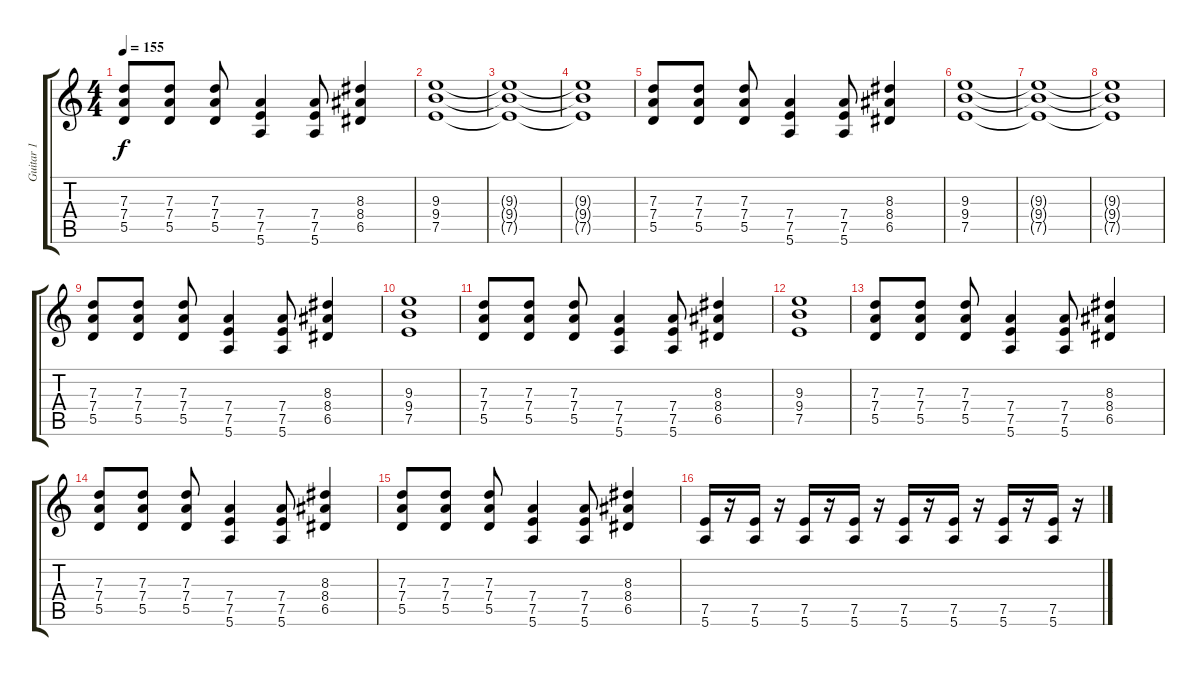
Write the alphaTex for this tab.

\track ("Guitar 1" "Guitar 1") {instrument distortionguitar}
\staff {score tabs}
\tuning (E4 B3 G3 D3 A2 E2) {hide}
\ts (4 4)
\tempo 155
\clef g2
\ks c
(7.3 7.4 5.5).8{dy f} (7.3 7.4 5.5).8 (7.3 7.4 5.5).8 (7.4 7.5 5.6).4 (7.4 7.5 5.6).8 (8.3 8.4 6.5).4 |
(9.3 9.4 7.5).1 |
(9.3{t} 9.4{t} 7.5{t}).1 |
(9.3{t} 9.4{t} 7.5{t}).1 |
(7.3 7.4 5.5).8 (7.3 7.4 5.5).8 (7.3 7.4 5.5).8 (7.4 7.5 5.6).4 (7.4 7.5 5.6).8 (8.3 8.4 6.5).4 |
(9.3 9.4 7.5).1 |
(9.3{t} 9.4{t} 7.5{t}).1 |
(9.3{t} 9.4{t} 7.5{t}).1 |
(7.3 7.4 5.5).8 (7.3 7.4 5.5).8 (7.3 7.4 5.5).8 (7.4 7.5 5.6).4 (7.4 7.5 5.6).8 (8.3 8.4 6.5).4 |
(9.3 9.4 7.5).1 |
(7.3 7.4 5.5).8 (7.3 7.4 5.5).8 (7.3 7.4 5.5).8 (7.4 7.5 5.6).4 (7.4 7.5 5.6).8 (8.3 8.4 6.5).4 |
(9.3 9.4 7.5).1 |
(7.3 7.4 5.5).8 (7.3 7.4 5.5).8 (7.3 7.4 5.5).8 (7.4 7.5 5.6).4 (7.4 7.5 5.6).8 (8.3 8.4 6.5).4 |
(7.3 7.4 5.5).8 (7.3 7.4 5.5).8 (7.3 7.4 5.5).8 (7.4 7.5 5.6).4 (7.4 7.5 5.6).8 (8.3 8.4 6.5).4 |
(7.3 7.4 5.5).8 (7.3 7.4 5.5).8 (7.3 7.4 5.5).8 (7.4 7.5 5.6).4 (7.4 7.5 5.6).8 (8.3 8.4 6.5).4 |
(7.5 5.6).16 r.16 (7.5 5.6).16 r.16 (7.5 5.6).16 r.16 (7.5 5.6).16 r.16 (7.5 5.6).16 r.16 (7.5 5.6).16 r.16 (7.5 5.6).16 r.16 (7.5 5.6).16 r.16
